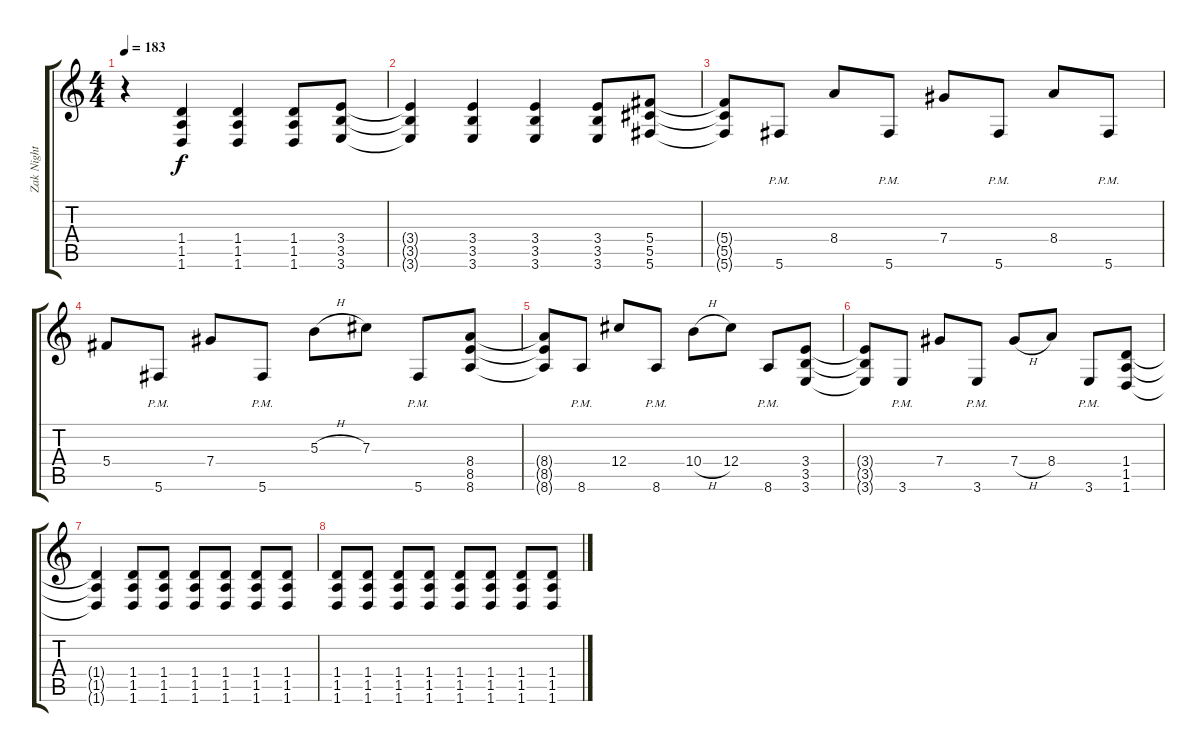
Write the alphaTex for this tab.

\track ("Zak Night" "Zak Night") {instrument overdrivenguitar}
\staff {score tabs}
\tuning (Eb4 Bb3 Gb3 Db3 Ab2 Db2) {hide}
\ts (4 4)
\tempo 183
\clef g2
\ks c
r.4{dy f} (1.4 1.5 1.6).4 (1.4 1.5 1.6).4 (1.4 1.5 1.6).8 (3.4 3.5 3.6).8 |
(3.4{t} 3.5{t} 3.6{t}).4 (3.4 3.5 3.6).4 (3.4 3.5 3.6).4 (3.4 3.5 3.6).8 (5.4 5.5 5.6).8 |
(5.4{t} 5.5{t} 5.6{t}).8 5.6{pm}.8 8.4.8 5.6{pm}.8 7.4.8 5.6{pm}.8 8.4.8 5.6{pm}.8 |
5.4.8 5.6{pm}.8 7.4.8 5.6{pm}.8 5.3{h}.8 7.3.8 5.6{pm}.8 (8.4 8.5 8.6).8 |
(8.4{t} 8.5{t} 8.6{t}).8 8.6{pm}.8 12.4.8 8.6{pm}.8 10.4{h}.8 12.4.8 8.6{pm}.8 (3.4 3.5 3.6).8 |
(3.4{t} 3.5{t} 3.6{t}).8 3.6{pm}.8 7.4.8 3.6{pm}.8 7.4{h}.8 8.4.8 3.6{pm}.8 (1.4 1.5 1.6).8 |
(1.4{t} 1.5{t} 1.6{t}).4 (1.4 1.5 1.6).8 (1.4 1.5 1.6).8 (1.4 1.5 1.6).8 (1.4 1.5 1.6).8 (1.4 1.5 1.6).8 (1.4 1.5 1.6).8 |
(1.4 1.5 1.6).8 (1.4 1.5 1.6).8 (1.4 1.5 1.6).8 (1.4 1.5 1.6).8 (1.4 1.5 1.6).8 (1.4 1.5 1.6).8 (1.4 1.5 1.6).8 (1.4 1.5 1.6).8
